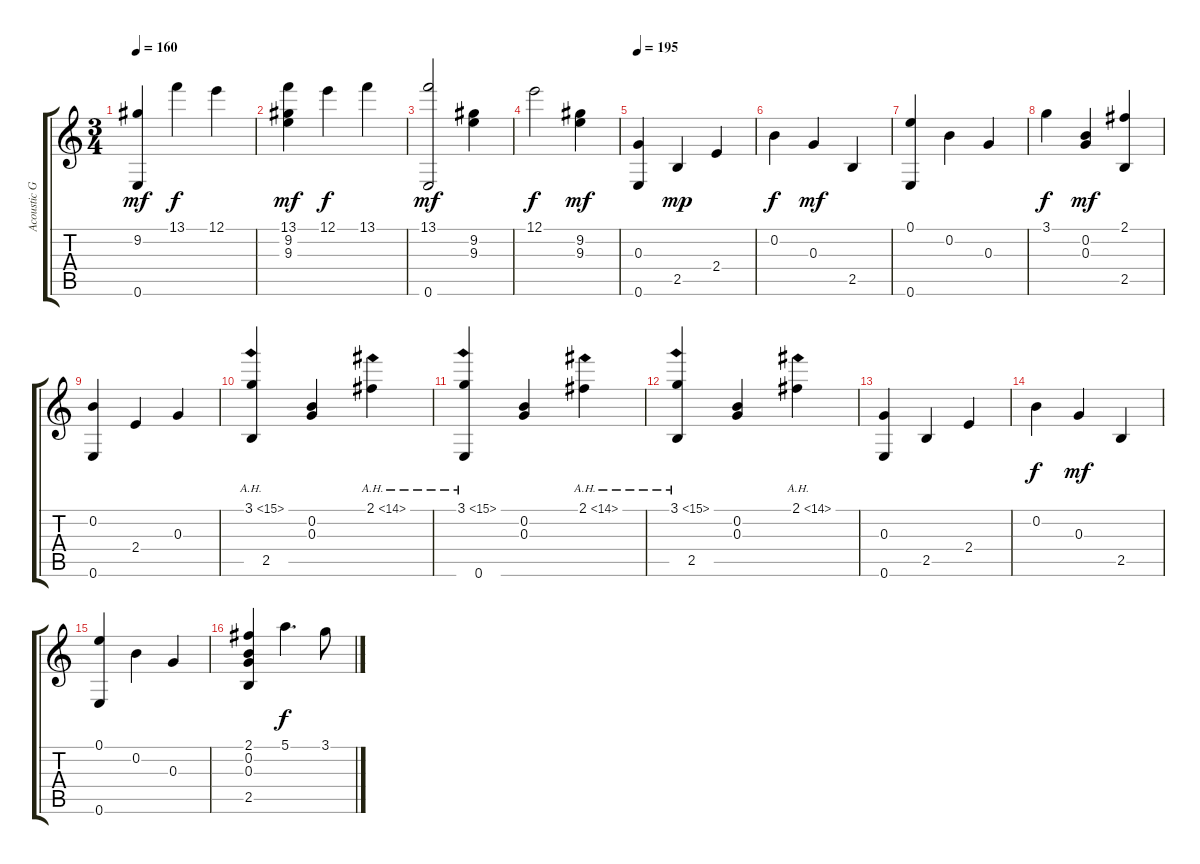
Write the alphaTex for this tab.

\track ("Acoustic Guitar" "Acoustic G") {instrument acousticguitarnylon}
\staff {score tabs}
\tuning (E4 B3 G3 D3 A2 E2) {hide}
\ts (3 4)
\tempo 160
\clef g2
\ks c
(9.2 0.6).4{dy mf} 13.1.4{dy f} 12.1.4 |
(13.1 9.2 9.3).4{dy mf} 12.1.4{dy f} 13.1.4 |
(13.1 0.6).2{dy mf} (9.2 9.3).4 |
12.1.2{dy f} (9.2 9.3).4{dy mf} |
\tempo 195
(0.3 0.6).4 2.5.4{dy mp} 2.4.4 |
0.2.4{dy f} 0.3.4{dy mf} 2.5.4 |
(0.1 0.6).4 0.2.4 0.3.4 |
3.1.4{dy f} (0.2 0.3).4{dy mf} (2.1 2.5).4 |
(0.2 0.6).4 2.4.4 0.3.4 |
(3.1{ah 12} 2.5).4 (0.2 0.3).4 2.1{ah 12}.4 |
(3.1{ah 12} 0.6).4 (0.2 0.3).4 2.1{ah 12}.4 |
(3.1{ah 12} 2.5).4 (0.2 0.3).4 2.1{ah 12}.4 |
(0.3 0.6).4 2.5.4 2.4.4 |
0.2.4{dy f} 0.3.4{dy mf} 2.5.4 |
(0.1 0.6).4 0.2.4 0.3.4 |
(2.1 0.2 0.3 2.5).4 5.1.4{d dy f} 3.1.8
